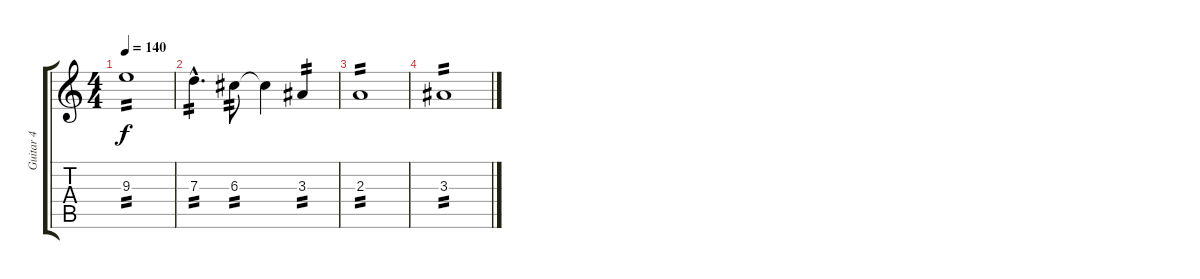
\track ("Guitar 4" "Guitar 4") {instrument distortionguitar}
\staff {score tabs}
\tuning (E4 B3 G3 D3 A2 E2) {hide}
\ts (4 4)
\tempo 140
\clef g2
\ks c
9.3.1{tp 2 dy f} |
7.3{hac}.4{d tp 2} 6.3.8{tp 2} 6.3{t}.4 3.3.4{tp 2} |
2.3.1{tp 2} |
3.3.1{tp 2}
